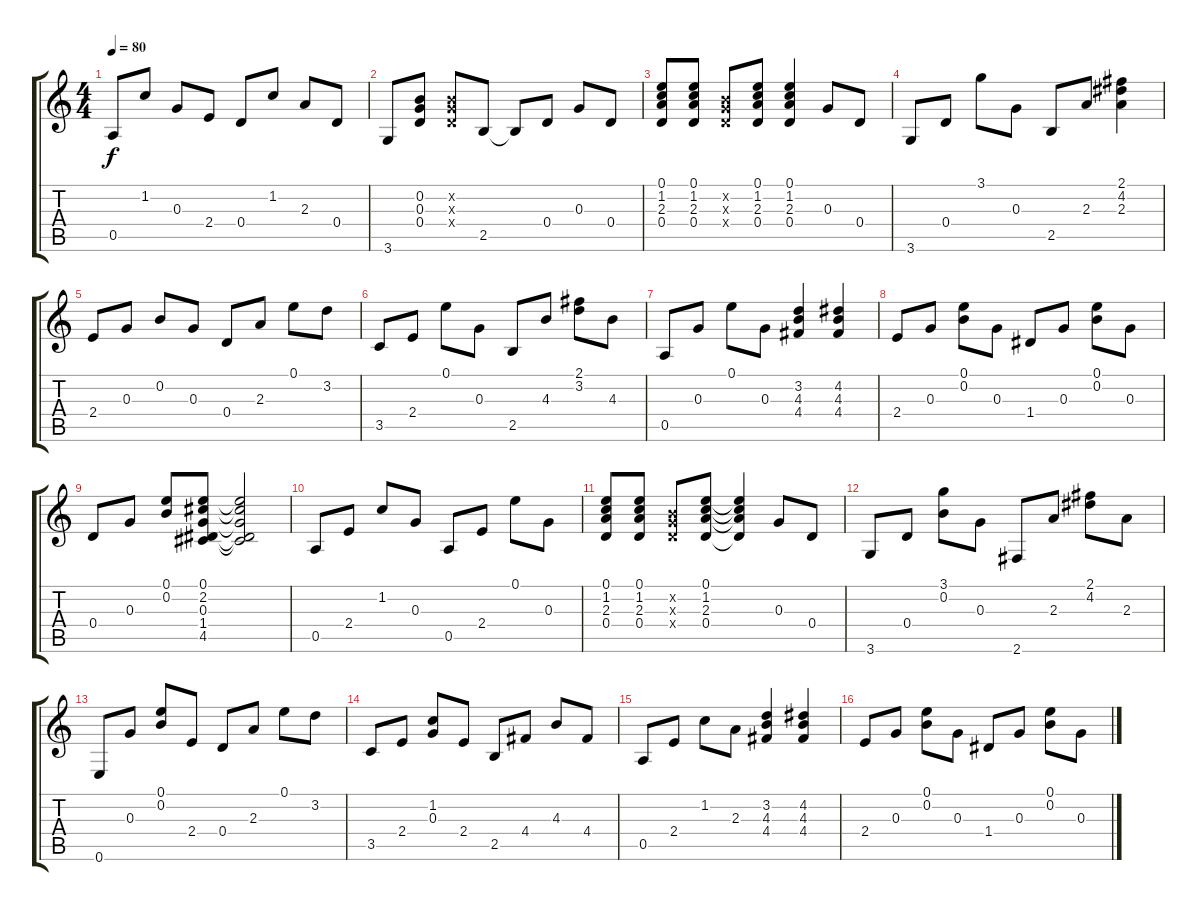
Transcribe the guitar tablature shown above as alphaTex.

\track "" {instrument acousticguitarnylon}
\staff {score tabs}
\tuning (E4 B3 G3 D3 A2 E2) {hide}
\ts (4 4)
\tempo 80
\clef g2
\ks c
0.5.8{dy f} 1.2.8 0.3.8 2.4.8 0.4.8 1.2.8 2.3.8 0.4.8 |
3.6.8 (0.2 0.3 0.4).8 (0.2{x} 0.3{x} 0.4{x}).8 2.5.8 2.5{t}.8 0.4.8 0.3.8 0.4.8 |
(0.1 1.2 2.3 0.4).8 (0.1 1.2 2.3 0.4).8 (0.2{x} 0.3{x} 0.4{x}).8 (0.1 1.2 2.3 0.4).8 (0.1 1.2 2.3 0.4).4 0.3.8 0.4.8 |
3.6.8 0.4.8 3.1.8 0.3.8 2.5.8 2.3.8 (2.1 4.2 2.3).4 |
2.4.8 0.3.8 0.2.8 0.3.8 0.4.8 2.3.8 0.1.8 3.2.8 |
3.5.8 2.4.8 0.1.8 0.3.8 2.5.8 4.3.8 (2.1 3.2).8 4.3.8 |
0.5.8 0.3.8 0.1.8 0.3.8 (3.2 4.3 4.4).4 (4.2 4.3 4.4).4 |
2.4.8 0.3.8 (0.1 0.2).8 0.3.8 1.4.8 0.3.8 (0.1 0.2).8 0.3.8 |
0.4.8 0.3.8 (0.1 0.2).8 (0.1 2.2 0.3 1.4 4.5).8 (0.1{t} 2.2{t} 0.3{t} 1.4{t} 4.5{t}).2 |
0.5.8 2.4.8 1.2.8 0.3.8 0.5.8 2.4.8 0.1.8 0.3.8 |
(0.1 1.2 2.3 0.4).8 (0.1 1.2 2.3 0.4).8 (0.2{x} 0.3{x} 0.4{x}).8 (0.1 1.2 2.3 0.4).8 (0.1{t} 1.2{t} 2.3{t} 0.4{t}).4 0.3.8 0.4.8 |
3.6.8 0.4.8 (3.1 0.2).8 0.3.8 2.6.8 2.3.8 (2.1 4.2).8 2.3.8 |
0.6.8 0.3.8 (0.1 0.2).8 2.4.8 0.4.8 2.3.8 0.1.8 3.2.8 |
3.5.8 2.4.8 (1.2 0.3).8 2.4.8 2.5.8 4.4.8 4.3.8 4.4.8 |
0.5.8 2.4.8 1.2.8 2.3.8 (3.2 4.3 4.4).4 (4.2 4.3 4.4).4 |
2.4.8 0.3.8 (0.1 0.2).8 0.3.8 1.4.8 0.3.8 (0.1 0.2).8 0.3.8
